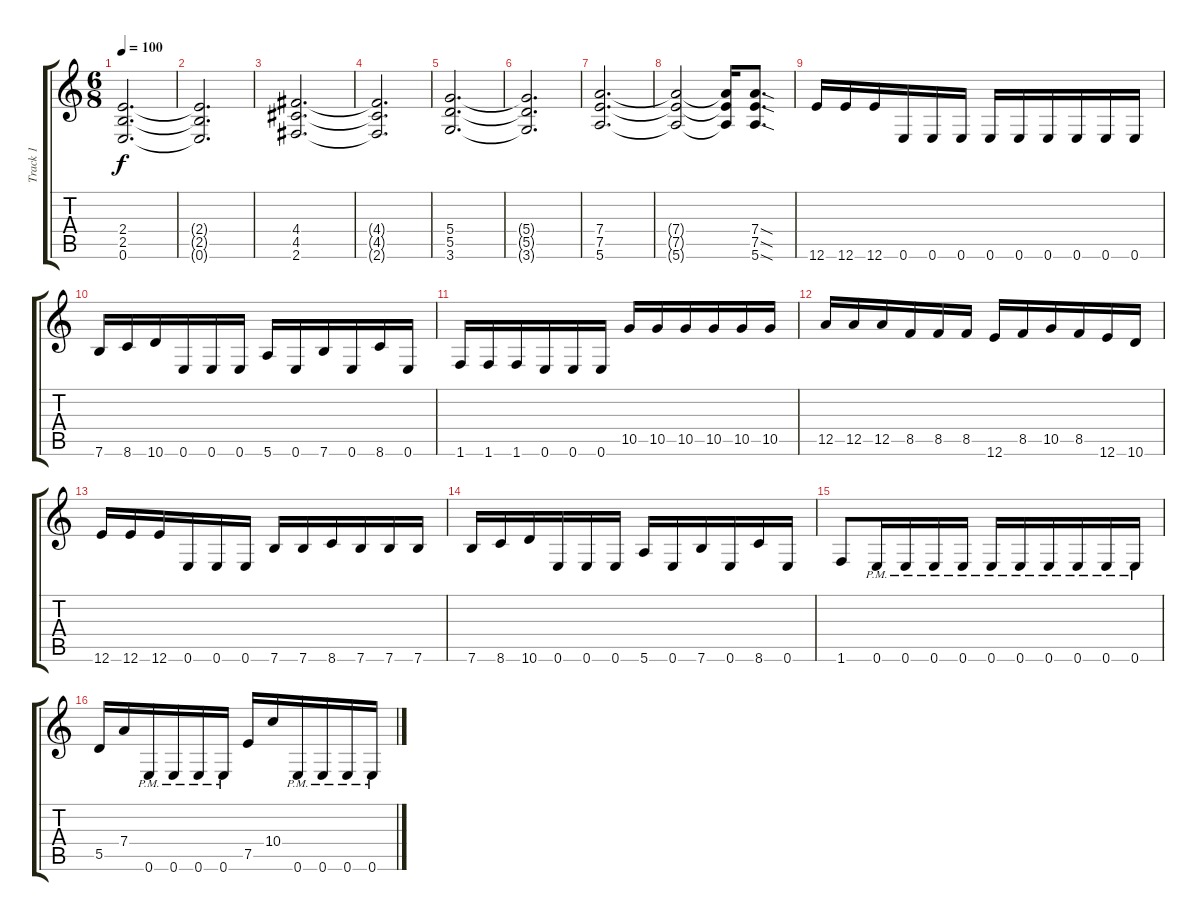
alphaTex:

\track ("Track 1" "Track 1") {instrument overdrivenguitar}
\staff {score tabs}
\tuning (E4 B3 G3 D3 A2 E2) {hide}
\ts (6 8)
\tempo 100
\clef g2
\ks c
(2.4 2.5 0.6).2{d dy f} |
(2.4{t} 2.5{t} 0.6{t}).2{d} |
(4.4 4.5 2.6).2{d} |
(4.4{t} 4.5{t} 2.6{t}).2{d} |
(5.4 5.5 3.6).2{d} |
(5.4{t} 5.5{t} 3.6{t}).2{d} |
(7.4 7.5 5.6).2{d} |
(7.4{t} 7.5{t} 5.6{t}).2 (7.4{t} 7.5{t} 5.6{t}).16 (7.4{sod} 7.5{sod} 5.6{sod}).8{d} |
12.6.16 12.6.16 12.6.16 0.6.16 0.6.16 0.6.16 0.6.16 0.6.16 0.6.16 0.6.16 0.6.16 0.6.16 |
7.6.16 8.6.16 10.6.16 0.6.16 0.6.16 0.6.16 5.6.16 0.6.16 7.6.16 0.6.16 8.6.16 0.6.16 |
1.6.16 1.6.16 1.6.16 0.6.16 0.6.16 0.6.16 10.5.16 10.5.16 10.5.16 10.5.16 10.5.16 10.5.16 |
12.5.16 12.5.16 12.5.16 8.5.16 8.5.16 8.5.16 12.6.16 8.5.16 10.5.16 8.5.16 12.6.16 10.6.16 |
12.6.16 12.6.16 12.6.16 0.6.16 0.6.16 0.6.16 7.6.16 7.6.16 8.6.16 7.6.16 7.6.16 7.6.16 |
7.6.16 8.6.16 10.6.16 0.6.16 0.6.16 0.6.16 5.6.16 0.6.16 7.6.16 0.6.16 8.6.16 0.6.16 |
1.6.8 0.6{pm}.16 0.6{pm}.16 0.6{pm}.16 0.6{pm}.16 0.6{pm}.16 0.6{pm}.16 0.6{pm}.16 0.6{pm}.16 0.6{pm}.16 0.6{pm}.16 |
5.5.16 7.4.16 0.6{pm}.16 0.6{pm}.16 0.6{pm}.16 0.6{pm}.16 7.5.16 10.4.16 0.6{pm}.16 0.6{pm}.16 0.6{pm}.16 0.6{pm}.16
